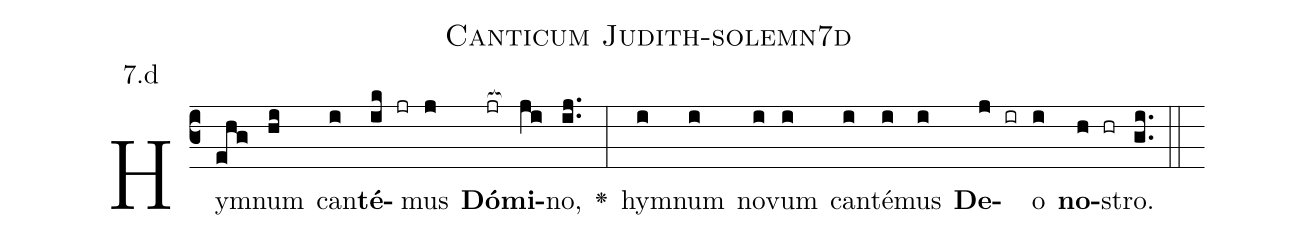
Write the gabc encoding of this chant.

name: Canticum Judith-solemn7d;
annotation: 7.d;
%%
(c3)Hym(ehg)num(hi) can(i)<b>té</b>(ik jr)mus(j) <b>Dó</b>(jr[ocb:1{])<b>mi</b>(ji[ocb:0}])no,(ij..) <v>\greheightstar</v>(:) hym(i)num(i) no(i)vum(i) can(i)té(i)mus(i) <b>De</b>(j ir)o(i) <b>no</b>(h hr)stro.(gi..) (::)


%E(i) u(i) o(j) u(i) a(h) e.(gi..) (::)
